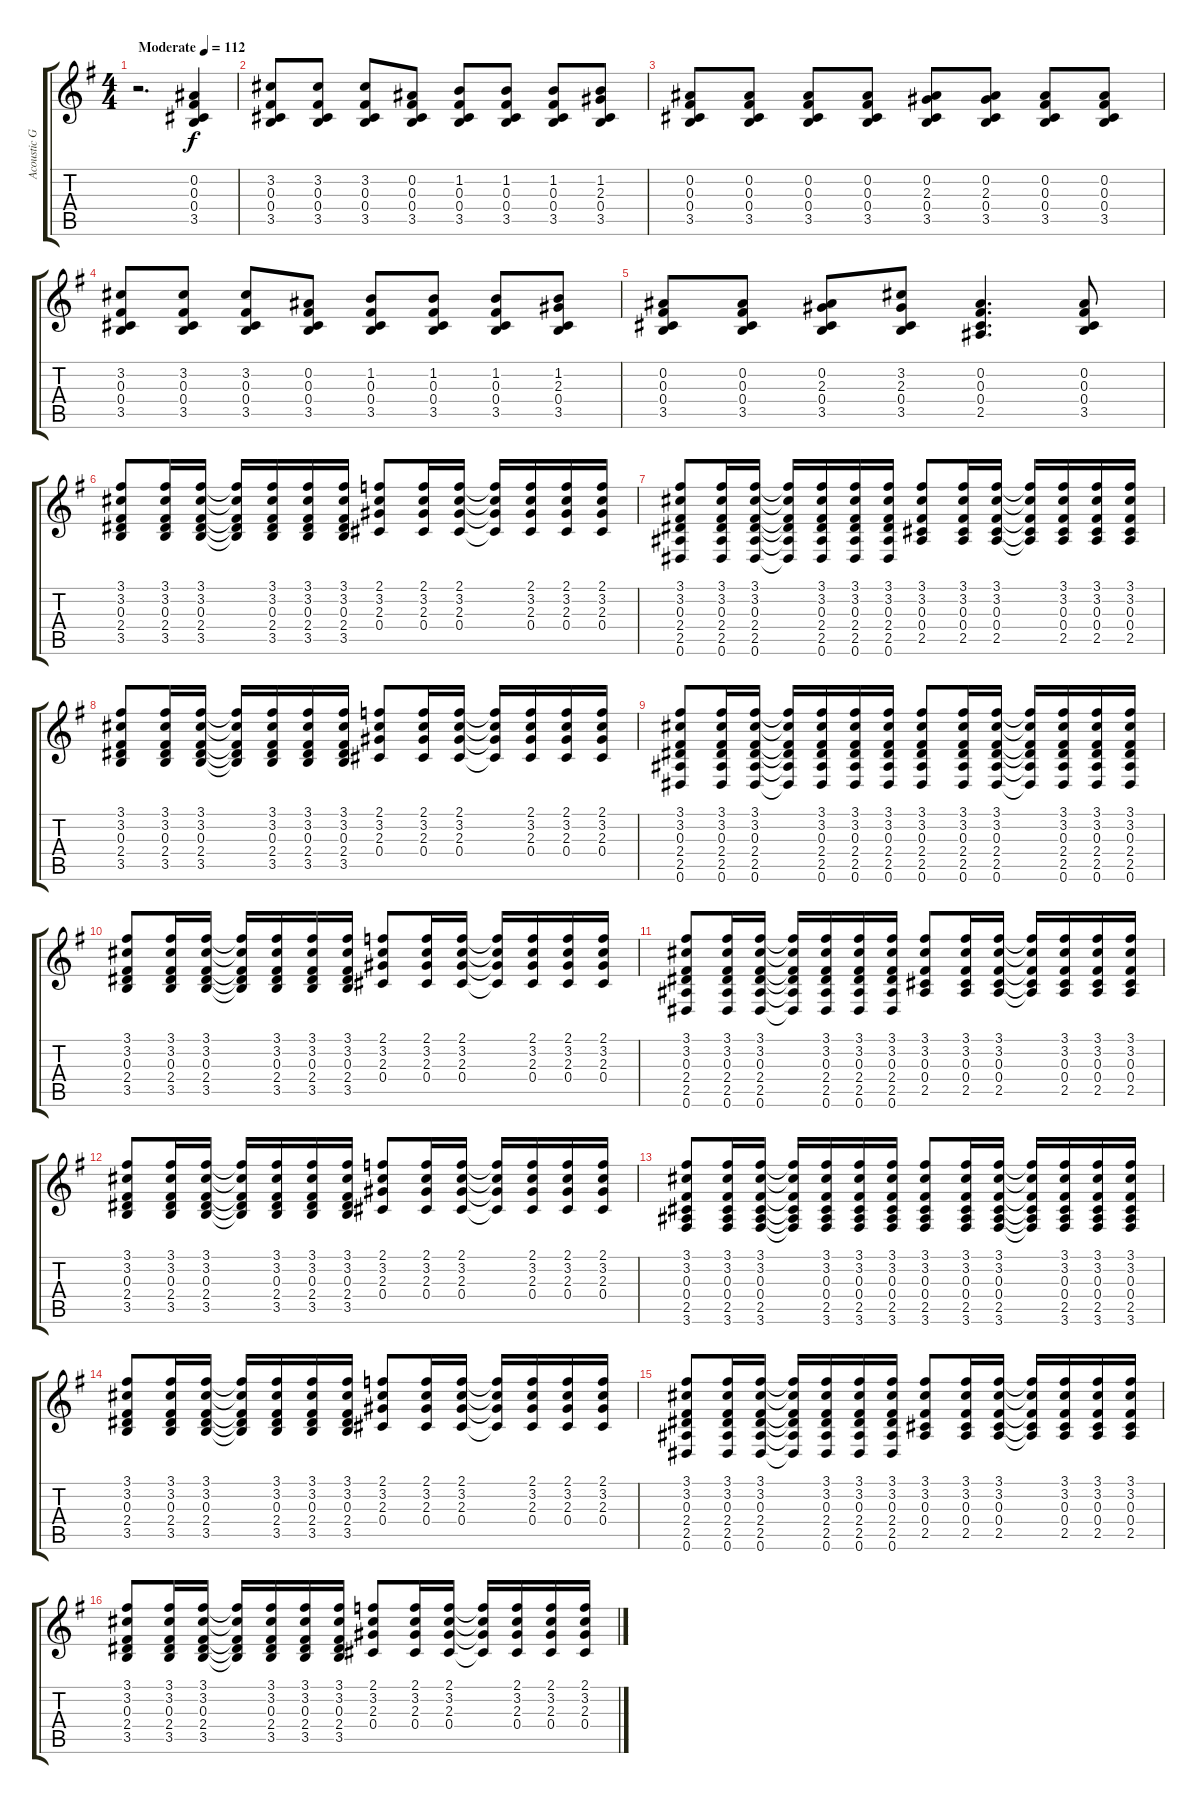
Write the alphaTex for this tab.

\track ("Acoustic Guitar" "Acoustic G") {instrument acousticguitarsteel}
\staff {score tabs}
\tuning (Eb4 Bb3 Gb3 Db3 Ab2 Eb2) {hide}
\ts (4 4)
\tempo (112 "Moderate")
\clef g2
\ks g
r.2{d dy f instrument acousticguitarsteel} (0.2 0.3 0.4 3.5).4 |
(3.2 0.3 0.4 3.5).8 (3.2 0.3 0.4 3.5).8 (3.2 0.3 0.4 3.5).8 (0.2 0.3 0.4 3.5).8 (1.2 0.3 0.4 3.5).8 (1.2 0.3 0.4 3.5).8 (1.2 0.3 0.4 3.5).8 (1.2 2.3 0.4 3.5).8 |
(0.2 0.3 0.4 3.5).8 (0.2 0.3 0.4 3.5).8 (0.2 0.3 0.4 3.5).8 (0.2 0.3 0.4 3.5).8 (0.2 2.3 0.4 3.5).8 (0.2 2.3 0.4 3.5).8 (0.2 0.3 0.4 3.5).8 (0.2 0.3 0.4 3.5).8 |
(3.2 0.3 0.4 3.5).8 (3.2 0.3 0.4 3.5).8 (3.2 0.3 0.4 3.5).8 (0.2 0.3 0.4 3.5).8 (1.2 0.3 0.4 3.5).8 (1.2 0.3 0.4 3.5).8 (1.2 0.3 0.4 3.5).8 (1.2 2.3 0.4 3.5).8 |
(0.2 0.3 0.4 3.5).8 (0.2 0.3 0.4 3.5).8 (0.2 2.3 0.4 3.5).8 (3.2 2.3 0.4 3.5).8 (0.2 0.3 0.4 2.5).4{d} (0.2 0.3 0.4 3.5).8 |
(3.1 3.2 0.3 2.4 3.5).8 (3.1 3.2 0.3 2.4 3.5).16 (3.1 3.2 0.3 2.4 3.5).16 (3.1{t} 3.2{t} 0.3{t} 2.4{t} 3.5{t}).16 (3.1 3.2 0.3 2.4 3.5).16 (3.1 3.2 0.3 2.4 3.5).16 (3.1 3.2 0.3 2.4 3.5).16 (2.1 3.2 2.3 0.4).8 (2.1 3.2 2.3 0.4).16 (2.1 3.2 2.3 0.4).16 (2.1{t} 3.2{t} 2.3{t} 0.4{t}).16 (2.1 3.2 2.3 0.4).16 (2.1 3.2 2.3 0.4).16 (2.1 3.2 2.3 0.4).16 |
(3.1 3.2 0.3 2.4 2.5 0.6).8 (3.1 3.2 0.3 2.4 2.5 0.6).16 (3.1 3.2 0.3 2.4 2.5 0.6).16 (3.1{t} 3.2{t} 0.3{t} 2.4{t} 2.5{t} 0.6{t}).16 (3.1 3.2 0.3 2.4 2.5 0.6).16 (3.1 3.2 0.3 2.4 2.5 0.6).16 (3.1 3.2 0.3 2.4 2.5 0.6).16 (3.1 3.2 0.3 0.4 2.5).8 (3.1 3.2 0.3 0.4 2.5).16 (3.1 3.2 0.3 0.4 2.5).16 (3.1{t} 3.2{t} 0.3{t} 0.4{t} 2.5{t}).16 (3.1 3.2 0.3 0.4 2.5).16 (3.1 3.2 0.3 0.4 2.5).16 (3.1 3.2 0.3 0.4 2.5).16 |
(3.1 3.2 0.3 2.4 3.5).8 (3.1 3.2 0.3 2.4 3.5).16 (3.1 3.2 0.3 2.4 3.5).16 (3.1{t} 3.2{t} 0.3{t} 2.4{t} 3.5{t}).16 (3.1 3.2 0.3 2.4 3.5).16 (3.1 3.2 0.3 2.4 3.5).16 (3.1 3.2 0.3 2.4 3.5).16 (2.1 3.2 2.3 0.4).8 (2.1 3.2 2.3 0.4).16 (2.1 3.2 2.3 0.4).16 (2.1{t} 3.2{t} 2.3{t} 0.4{t}).16 (2.1 3.2 2.3 0.4).16 (2.1 3.2 2.3 0.4).16 (2.1 3.2 2.3 0.4).16 |
(3.1 3.2 0.3 2.4 2.5 0.6).8 (3.1 3.2 0.3 2.4 2.5 0.6).16 (3.1 3.2 0.3 2.4 2.5 0.6).16 (3.1{t} 3.2{t} 0.3{t} 2.4{t} 2.5{t} 0.6{t}).16 (3.1 3.2 0.3 2.4 2.5 0.6).16 (3.1 3.2 0.3 2.4 2.5 0.6).16 (3.1 3.2 0.3 2.4 2.5 0.6).16 (3.1 3.2 0.3 2.4 2.5 0.6).8 (3.1 3.2 0.3 2.4 2.5 0.6).16 (3.1 3.2 0.3 2.4 2.5 0.6).16 (3.1{t} 3.2{t} 0.3{t} 2.4{t} 2.5{t} 0.6{t}).16 (3.1 3.2 0.3 2.4 2.5 0.6).16 (3.1 3.2 0.3 2.4 2.5 0.6).16 (3.1 3.2 0.3 2.4 2.5 0.6).16 |
(3.1 3.2 0.3 2.4 3.5).8 (3.1 3.2 0.3 2.4 3.5).16 (3.1 3.2 0.3 2.4 3.5).16 (3.1{t} 3.2{t} 0.3{t} 2.4{t} 3.5{t}).16 (3.1 3.2 0.3 2.4 3.5).16 (3.1 3.2 0.3 2.4 3.5).16 (3.1 3.2 0.3 2.4 3.5).16 (2.1 3.2 2.3 0.4).8 (2.1 3.2 2.3 0.4).16 (2.1 3.2 2.3 0.4).16 (2.1{t} 3.2{t} 2.3{t} 0.4{t}).16 (2.1 3.2 2.3 0.4).16 (2.1 3.2 2.3 0.4).16 (2.1 3.2 2.3 0.4).16 |
(3.1 3.2 0.3 2.4 2.5 0.6).8 (3.1 3.2 0.3 2.4 2.5 0.6).16 (3.1 3.2 0.3 2.4 2.5 0.6).16 (3.1{t} 3.2{t} 0.3{t} 2.4{t} 2.5{t} 0.6{t}).16 (3.1 3.2 0.3 2.4 2.5 0.6).16 (3.1 3.2 0.3 2.4 2.5 0.6).16 (3.1 3.2 0.3 2.4 2.5 0.6).16 (3.1 3.2 0.3 0.4 2.5).8 (3.1 3.2 0.3 0.4 2.5).16 (3.1 3.2 0.3 0.4 2.5).16 (3.1{t} 3.2{t} 0.3{t} 0.4{t} 2.5{t}).16 (3.1 3.2 0.3 0.4 2.5).16 (3.1 3.2 0.3 0.4 2.5).16 (3.1 3.2 0.3 0.4 2.5).16 |
(3.1 3.2 0.3 2.4 3.5).8 (3.1 3.2 0.3 2.4 3.5).16 (3.1 3.2 0.3 2.4 3.5).16 (3.1{t} 3.2{t} 0.3{t} 2.4{t} 3.5{t}).16 (3.1 3.2 0.3 2.4 3.5).16 (3.1 3.2 0.3 2.4 3.5).16 (3.1 3.2 0.3 2.4 3.5).16 (2.1 3.2 2.3 0.4).8 (2.1 3.2 2.3 0.4).16 (2.1 3.2 2.3 0.4).16 (2.1{t} 3.2{t} 2.3{t} 0.4{t}).16 (2.1 3.2 2.3 0.4).16 (2.1 3.2 2.3 0.4).16 (2.1 3.2 2.3 0.4).16 |
(3.1 3.2 0.3 0.4 2.5 3.6).8 (3.1 3.2 0.3 0.4 2.5 3.6).16 (3.1 3.2 0.3 0.4 2.5 3.6).16 (3.1{t} 3.2{t} 0.3{t} 0.4{t} 2.5{t} 3.6{t}).16 (3.1 3.2 0.3 0.4 2.5 3.6).16 (3.1 3.2 0.3 0.4 2.5 3.6).16 (3.1 3.2 0.3 0.4 2.5 3.6).16 (3.1 3.2 0.3 0.4 2.5 3.6).8 (3.1 3.2 0.3 0.4 2.5 3.6).16 (3.1 3.2 0.3 0.4 2.5 3.6).16 (3.1{t} 3.2{t} 0.3{t} 0.4{t} 2.5{t} 3.6{t}).16 (3.1 3.2 0.3 0.4 2.5 3.6).16 (3.1 3.2 0.3 0.4 2.5 3.6).16 (3.1 3.2 0.3 0.4 2.5 3.6).16 |
(3.1 3.2 0.3 2.4 3.5).8 (3.1 3.2 0.3 2.4 3.5).16 (3.1 3.2 0.3 2.4 3.5).16 (3.1{t} 3.2{t} 0.3{t} 2.4{t} 3.5{t}).16 (3.1 3.2 0.3 2.4 3.5).16 (3.1 3.2 0.3 2.4 3.5).16 (3.1 3.2 0.3 2.4 3.5).16 (2.1 3.2 2.3 0.4).8 (2.1 3.2 2.3 0.4).16 (2.1 3.2 2.3 0.4).16 (2.1{t} 3.2{t} 2.3{t} 0.4{t}).16 (2.1 3.2 2.3 0.4).16 (2.1 3.2 2.3 0.4).16 (2.1 3.2 2.3 0.4).16 |
(3.1 3.2 0.3 2.4 2.5 0.6).8 (3.1 3.2 0.3 2.4 2.5 0.6).16 (3.1 3.2 0.3 2.4 2.5 0.6).16 (3.1{t} 3.2{t} 0.3{t} 2.4{t} 2.5{t} 0.6{t}).16 (3.1 3.2 0.3 2.4 2.5 0.6).16 (3.1 3.2 0.3 2.4 2.5 0.6).16 (3.1 3.2 0.3 2.4 2.5 0.6).16 (3.1 3.2 0.3 0.4 2.5).8 (3.1 3.2 0.3 0.4 2.5).16 (3.1 3.2 0.3 0.4 2.5).16 (3.1{t} 3.2{t} 0.3{t} 0.4{t} 2.5{t}).16 (3.1 3.2 0.3 0.4 2.5).16 (3.1 3.2 0.3 0.4 2.5).16 (3.1 3.2 0.3 0.4 2.5).16 |
(3.1 3.2 0.3 2.4 3.5).8 (3.1 3.2 0.3 2.4 3.5).16 (3.1 3.2 0.3 2.4 3.5).16 (3.1{t} 3.2{t} 0.3{t} 2.4{t} 3.5{t}).16 (3.1 3.2 0.3 2.4 3.5).16 (3.1 3.2 0.3 2.4 3.5).16 (3.1 3.2 0.3 2.4 3.5).16 (2.1 3.2 2.3 0.4).8 (2.1 3.2 2.3 0.4).16 (2.1 3.2 2.3 0.4).16 (2.1{t} 3.2{t} 2.3{t} 0.4{t}).16 (2.1 3.2 2.3 0.4).16 (2.1 3.2 2.3 0.4).16 (2.1 3.2 2.3 0.4).16
